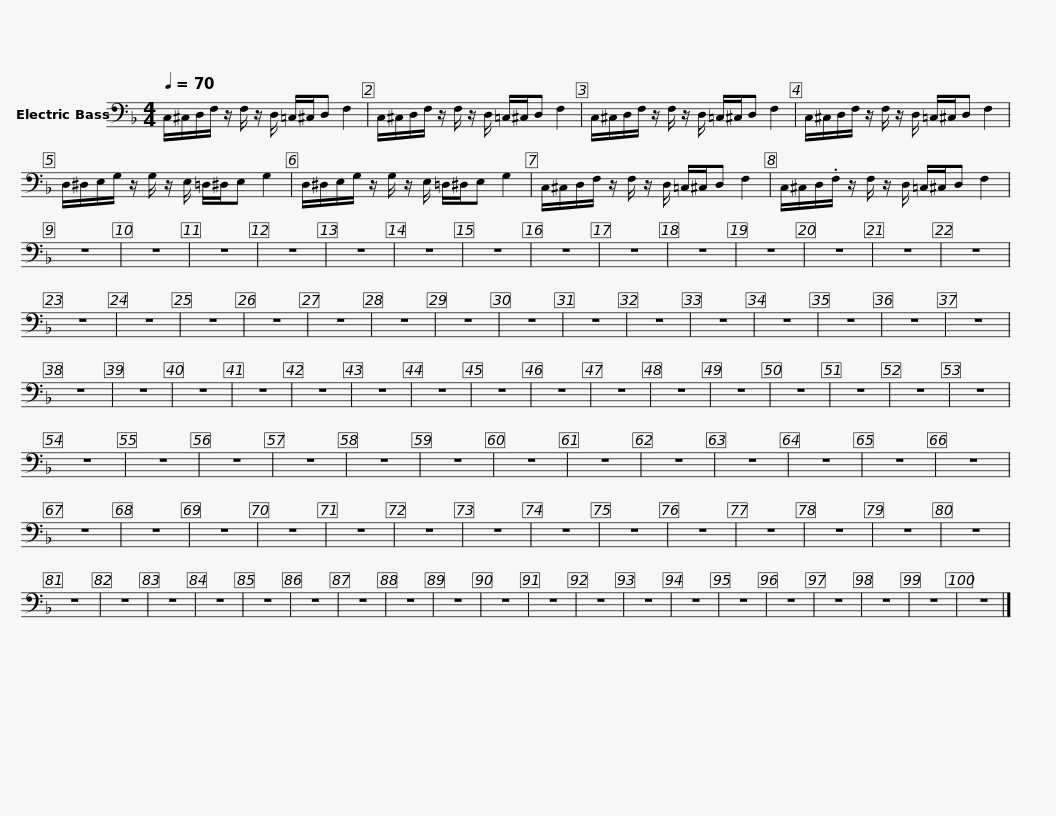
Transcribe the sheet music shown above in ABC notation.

X:1
L:1/8
Q:1/4=70
M:4/4
I:linebreak $
K:F
V:1 bass transpose=-12
V:1
 C,/^C,/D,/F,/ z/ F,/ z/ D,/ =C,/^C,/D, F,2 | C,/^C,/D,/F,/ z/ F,/ z/ D,/ =C,/^C,/D, F,2 | C,/^C,/D,/F,/ z/ F,/ z/ D,/ =C,/^C,/D, F,2 |$ C,/^C,/D,/F,/ z/ F,/ z/ D,/ =C,/^C,/D, F,2 | D,/^D,/E,/G,/ z/ G,/ z/ E,/ =D,/^D,/E, G,2 | %5
 D,/^D,/E,/G,/ z/ G,/ z/ E,/ =D,/^D,/E, G,2 |$ C,/^C,/D,/F,/ z/ F,/ z/ D,/ =C,/^C,/D, F,2 | C,/^C,/D,/.F,/ z/ F,/ z/ D,/ =C,/^C,/D, F,2 | z8 | z8 | %10
 z8 | z8 | z8 | z8 | z8 | %15
 z8 |$ z8 | z8 | z8 | z8 | %20
 z8 | z8 | z8 | z8 | z8 | %25
 z8 | z8 | z8 | z8 | z8 | %30
 z8 | z8 | z8 | z8 | z8 |$ %35
 z8 | z8 | z8 | z8 | z8 | %40
 z8 | z8 | z8 | z8 | z8 | %45
 z8 | z8 | z8 | z8 | z8 | %50
 z8 | z8 | z8 | z8 |$ z8 | %55
 z8 | z8 | z8 | z8 | z8 | %60
 z8 | z8 | z8 | z8 | z8 | %65
 z8 | z8 | z8 | z8 | z8 | %70
 z8 | z8 | z8 |$ z8 | z8 | %75
 z8 | z8 | z8 | z8 | z8 | %80
 z8 | z8 | z8 | z8 | z8 | %85
 z8 | z8 | z8 | z8 | z8 | %90
 z8 | z8 |$ z8 | z8 | z8 | %95
 z8 | z8 | z8 | z8 | z8 |] %100
